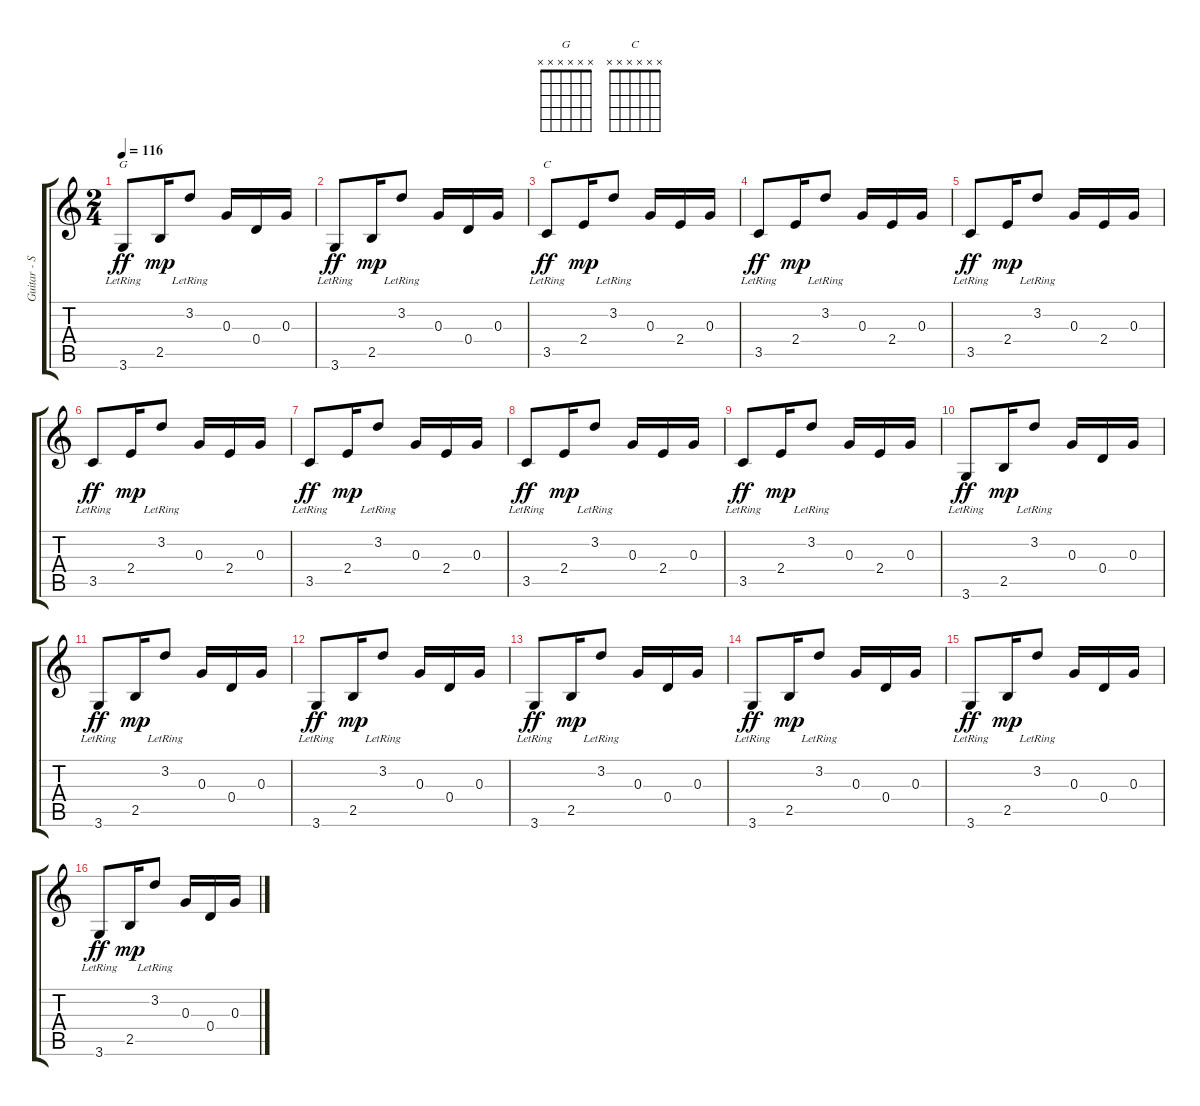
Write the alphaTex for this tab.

\track ("Guitar - Standard" "Guitar - S") {instrument acousticguitarnylon}
\staff {score tabs}
\tuning (E4 B3 G3 D3 A2 E2) {hide}
\chord ("G" x x x x x x) {firstfret 0}
\chord ("C" x x x x x x) {firstfret 0}
\ts (2 4)
\tempo 116
\clef g2
\ks c
3.6{lr}.8{ch "G" dy ff} 2.5.16{dy mp} 3.2{lr}.8 0.3.16 0.4.16 0.3.16 |
3.6{lr}.8{dy ff} 2.5.16{dy mp} 3.2{lr}.8 0.3.16 0.4.16 0.3.16 |
3.5{lr}.8{ch "C" dy ff} 2.4.16{dy mp} 3.2{lr}.8 0.3.16 2.4.16 0.3.16 |
3.5{lr}.8{dy ff} 2.4.16{dy mp} 3.2{lr}.8 0.3.16 2.4.16 0.3.16 |
3.5{lr}.8{dy ff} 2.4.16{dy mp} 3.2{lr}.8 0.3.16 2.4.16 0.3.16 |
3.5{lr}.8{dy ff} 2.4.16{dy mp} 3.2{lr}.8 0.3.16 2.4.16 0.3.16 |
3.5{lr}.8{dy ff} 2.4.16{dy mp} 3.2{lr}.8 0.3.16 2.4.16 0.3.16 |
3.5{lr}.8{dy ff} 2.4.16{dy mp} 3.2{lr}.8 0.3.16 2.4.16 0.3.16 |
3.5{lr}.8{dy ff} 2.4.16{dy mp} 3.2{lr}.8 0.3.16 2.4.16 0.3.16 |
3.6{lr}.8{dy ff} 2.5.16{dy mp} 3.2{lr}.8 0.3.16 0.4.16 0.3.16 |
3.6{lr}.8{dy ff} 2.5.16{dy mp} 3.2{lr}.8 0.3.16 0.4.16 0.3.16 |
3.6{lr}.8{dy ff} 2.5.16{dy mp} 3.2{lr}.8 0.3.16 0.4.16 0.3.16 |
3.6{lr}.8{dy ff} 2.5.16{dy mp} 3.2{lr}.8 0.3.16 0.4.16 0.3.16 |
3.6{lr}.8{dy ff} 2.5.16{dy mp} 3.2{lr}.8 0.3.16 0.4.16 0.3.16 |
3.6{lr}.8{dy ff} 2.5.16{dy mp} 3.2{lr}.8 0.3.16 0.4.16 0.3.16 |
3.6{lr}.8{dy ff} 2.5.16{dy mp} 3.2{lr}.8 0.3.16 0.4.16 0.3.16
